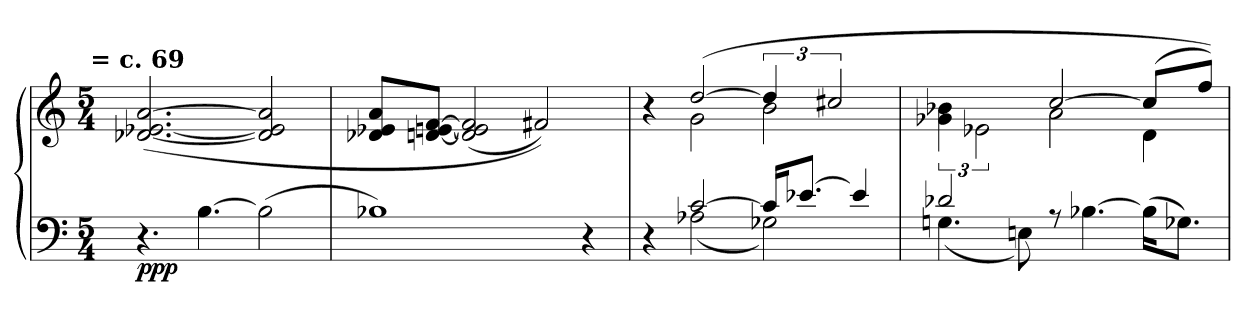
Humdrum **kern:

**kern	**kern	**dynam
*part1	*part1	*part1
*staff2	*staff1	*staff1/2
*clefF4	*clefG2	*
*k[]	*k[]	*
!!LO:TX:omd:t= = c. 69
*M5/4	*M5/4	*
*MM120	*MM120	*
=1	=1	=1
!	!	!LO:DY:b=2
4.r	(>[2.d-X/ [2.e-X/ [2.a/	ppp
!	!	!LO:DY:b=2
[4.B\	.	; dolcissimo
(>2B\]	2d-]/ 2e-]/ 2a]/	.
=2	=2	=2
1B-X)	8d-/ 8e-/ 8a/L	.
.	[8dn/ [8en/ [8f/J	.
.	(>2d]/ 2e]/ 2f]/	.
.	2f#X/))	.
4r	.	.
=3	=3	=3
*^	*^	*
4r	4ryy	4r	4ryy	.
[2c/	(<2A-X\	(>[2dd/	2g\	.
16c/KL]	2G-X\)	6dd/]	2b\	.
[8.e-X/J	.	.	.	.
.	.	3cc#X/	.	.
4e-/]	.	.	.	.
=4	=4	=4	=4	=4
2d-X/	(<4.Gn\	6g-X\ 6b-X\	2ryy	.
.	.	3e-X\	.	.
.	8En\)	.	.	.
2.ryy	8rA	[2cc/	2a\	.
.	[4.B-X\	.	.	.
.	(>16B-\KL]	(<8cc/L]	4d\	.
.	8.G-X\J)	.	.	.
.	.	8ff/J))	.	.
*v	*v	*	*	*
*	*v	*v	*
=	=	=
*-	*-	*-
